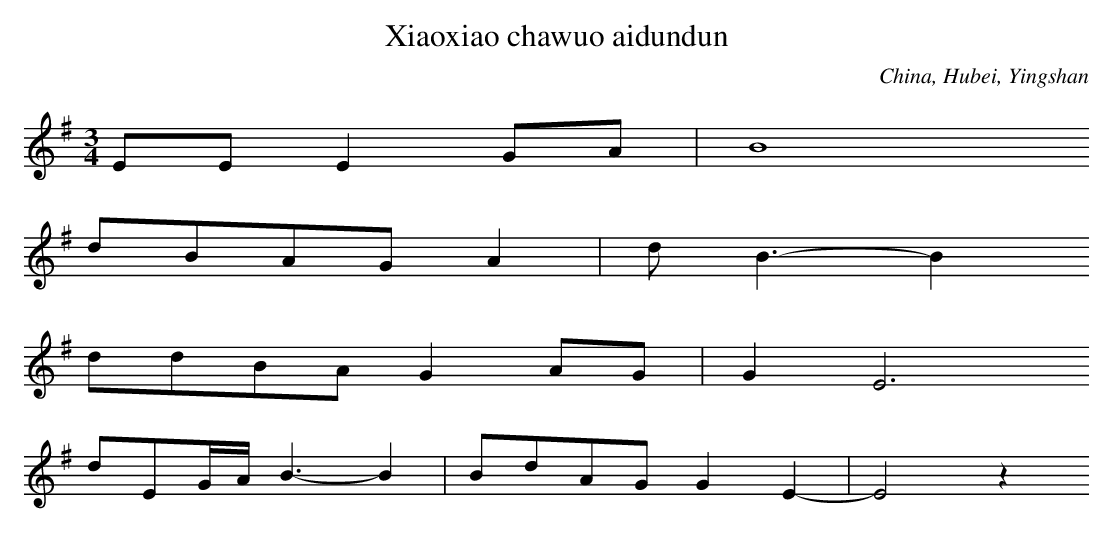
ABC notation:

X:1
T: Xiaoxiao chawuo aidundun
O: China, Hubei, Yingshan
M: 3/4
L: 1/16
K: G
E2E2E4G2A2 | B16
d2B2A2G2A4 | d2B6-B4
d2d2B2A2G4A2G2 | G4E12
d2E2GAB6-B4 | B2d2A2G2G4E4- | E8z4
